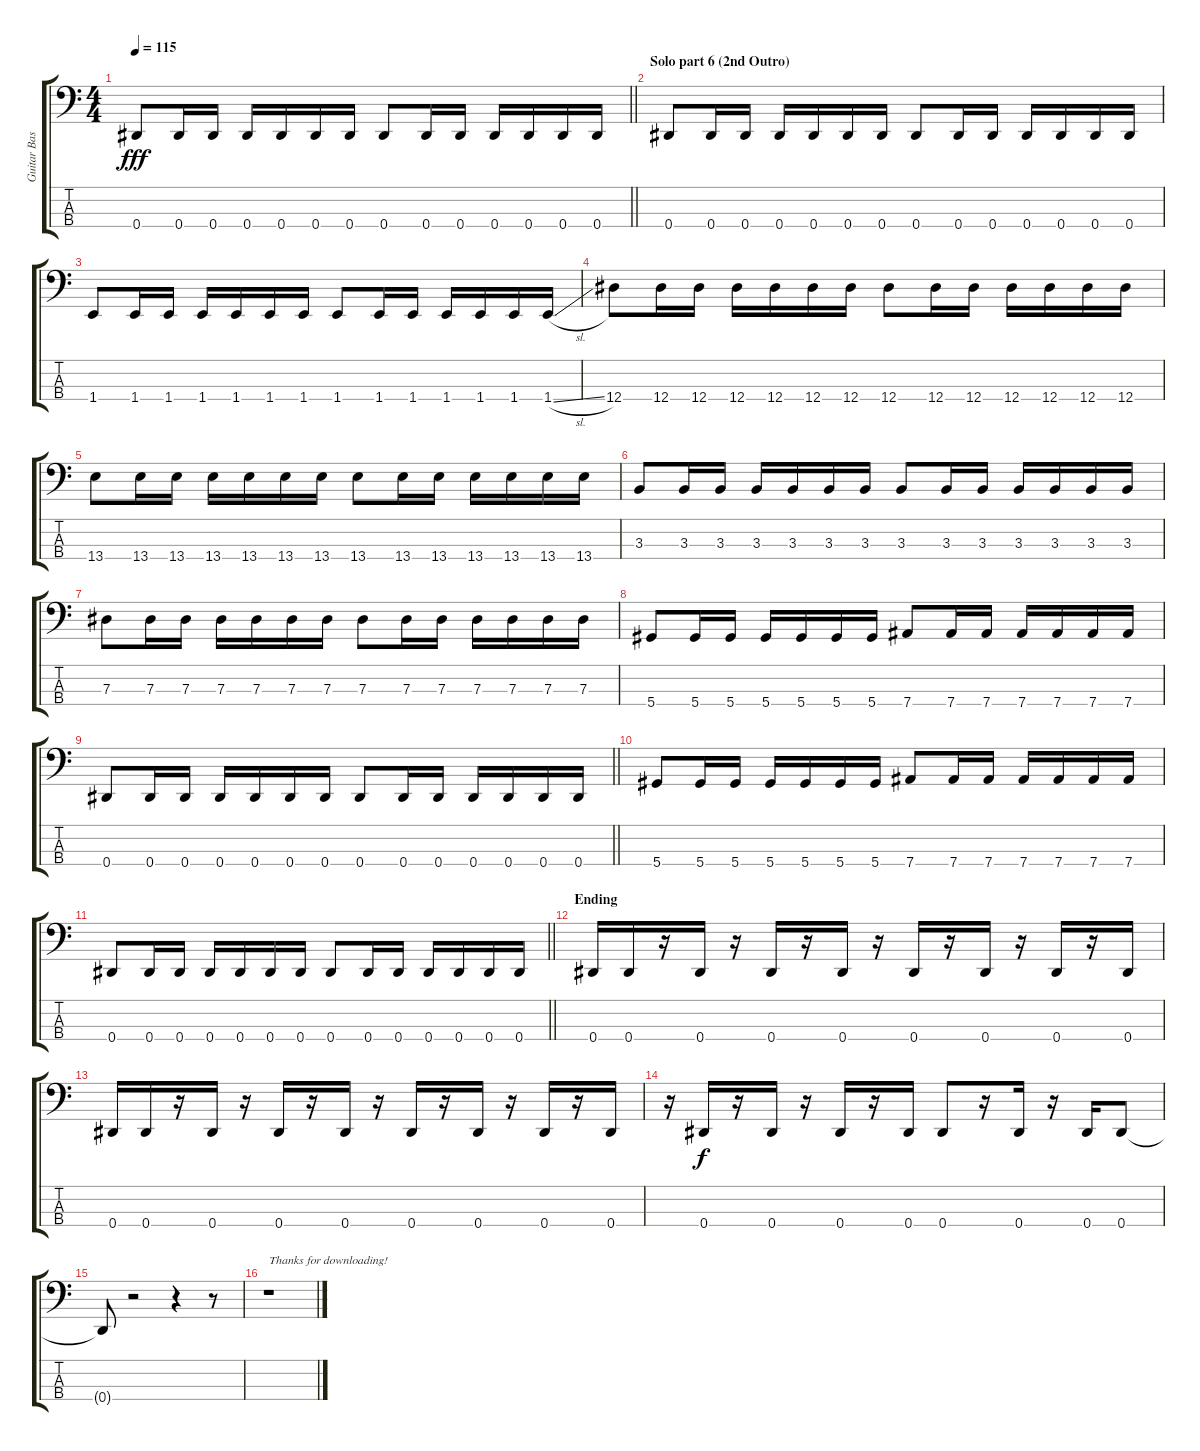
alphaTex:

\track ("Guitar Bass" "Guitar Bas") {instrument electricbassfinger}
\staff {score tabs}
\tuning (Gb2 Db2 Ab1 Eb1) {hide}
\ts (4 4)
\tempo 115
\clef f4
\barLineRight lightlight
\ks c
0.4.8{dy fff} 0.4.16 0.4.16 0.4.16 0.4.16 0.4.16 0.4.16 0.4.8 0.4.16 0.4.16 0.4.16 0.4.16 0.4.16 0.4.16 |
\section ("" "Solo part 6 (2nd Outro)")
0.4.8 0.4.16 0.4.16 0.4.16 0.4.16 0.4.16 0.4.16 0.4.8 0.4.16 0.4.16 0.4.16 0.4.16 0.4.16 0.4.16 |
1.4.8 1.4.16 1.4.16 1.4.16 1.4.16 1.4.16 1.4.16 1.4.8 1.4.16 1.4.16 1.4.16 1.4.16 1.4.16 1.4{sl}.16 |
12.4.8 12.4.16 12.4.16 12.4.16 12.4.16 12.4.16 12.4.16 12.4.8 12.4.16 12.4.16 12.4.16 12.4.16 12.4.16 12.4.16 |
13.4.8 13.4.16 13.4.16 13.4.16 13.4.16 13.4.16 13.4.16 13.4.8 13.4.16 13.4.16 13.4.16 13.4.16 13.4.16 13.4.16 |
3.3.8 3.3.16 3.3.16 3.3.16 3.3.16 3.3.16 3.3.16 3.3.8 3.3.16 3.3.16 3.3.16 3.3.16 3.3.16 3.3.16 |
7.3.8 7.3.16 7.3.16 7.3.16 7.3.16 7.3.16 7.3.16 7.3.8 7.3.16 7.3.16 7.3.16 7.3.16 7.3.16 7.3.16 |
5.4.8 5.4.16 5.4.16 5.4.16 5.4.16 5.4.16 5.4.16 7.4.8 7.4.16 7.4.16 7.4.16 7.4.16 7.4.16 7.4.16 |
\barLineRight lightlight
0.4.8 0.4.16 0.4.16 0.4.16 0.4.16 0.4.16 0.4.16 0.4.8 0.4.16 0.4.16 0.4.16 0.4.16 0.4.16 0.4.16 |
5.4.8 5.4.16 5.4.16 5.4.16 5.4.16 5.4.16 5.4.16 7.4.8 7.4.16 7.4.16 7.4.16 7.4.16 7.4.16 7.4.16 |
\barLineRight lightlight
0.4.8 0.4.16 0.4.16 0.4.16 0.4.16 0.4.16 0.4.16 0.4.8 0.4.16 0.4.16 0.4.16 0.4.16 0.4.16 0.4.16 |
\section ("" "Ending")
0.4.16 0.4.16 r.16 0.4.16 r.16 0.4.16 r.16 0.4.16 r.16 0.4.16 r.16 0.4.16 r.16 0.4.16 r.16 0.4.16 |
0.4.16 0.4.16 r.16 0.4.16 r.16 0.4.16 r.16 0.4.16 r.16 0.4.16 r.16 0.4.16 r.16 0.4.16 r.16 0.4.16 |
r.16 0.4.16{dy f} r.16 0.4.16 r.16 0.4.16 r.16 0.4.16 0.4.8 r.16 0.4.16 r.16 0.4.16 0.4.8 |
0.4{t}.8 r.2 r.4 r.8 |
r.1{txt "Thanks for downloading!"}
